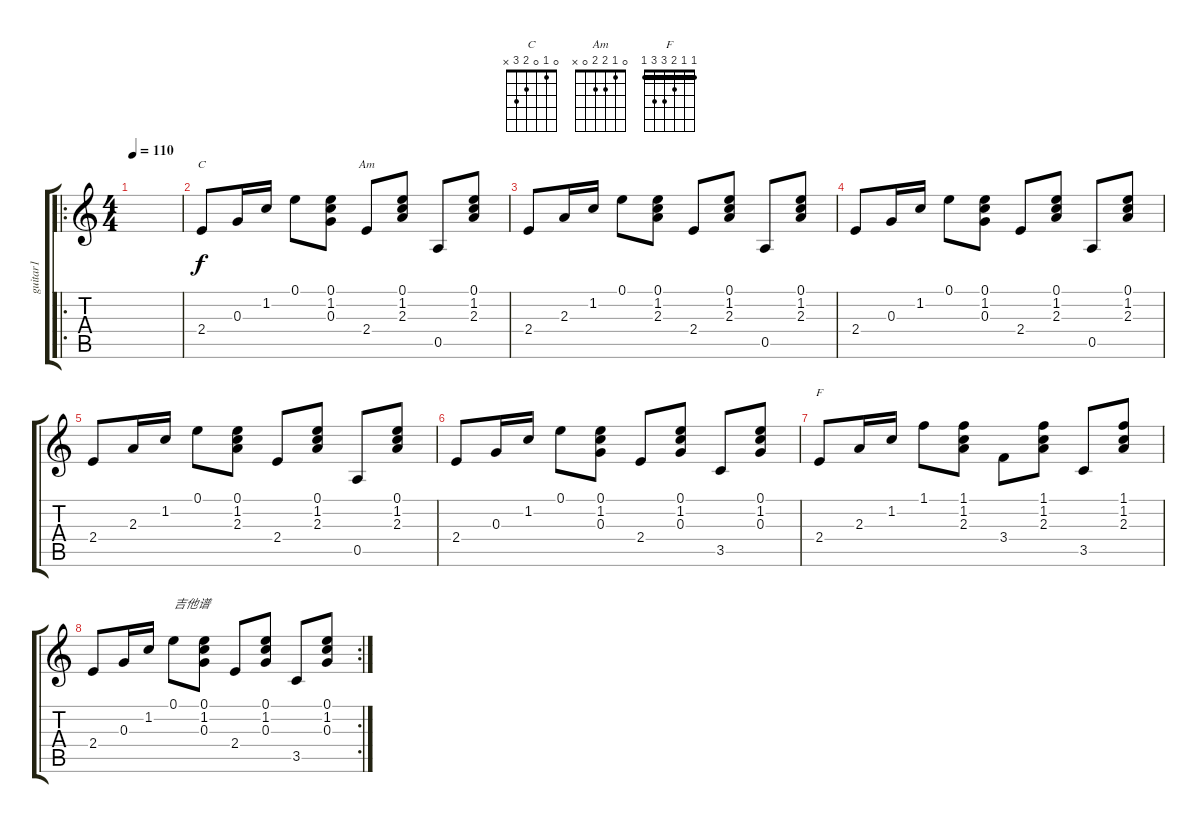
\track ("guitar1" "guitar1") {instrument acousticguitarsteel}
\staff {score tabs}
\tuning (E4 B3 G3 D3 A2 E2) {hide}
\chord ("C" 0 1 0 2 3 x)
\chord ("Am" 0 1 2 2 0 x)
\chord ("F" 1 1 2 3 3 1) {barre 1}
\ro
\ts (4 4)
\tempo 110
\clef g2
\ks c
|
2.4.8{ch "C"} 0.3.16 1.2.16 0.1.8 (0.1 1.2 0.3).8 2.4.8{ch "Am"} (0.1 1.2 2.3).8 0.5.8 (0.1 1.2 2.3).8 |
2.4.8 2.3.16 1.2.16 0.1.8 (0.1 1.2 2.3).8 2.4.8 (0.1 1.2 2.3).8 0.5.8 (0.1 1.2 2.3).8 |
2.4.8 0.3.16 1.2.16 0.1.8 (0.1 1.2 0.3).8 2.4.8 (0.1 1.2 2.3).8 0.5.8 (0.1 1.2 2.3).8 |
2.4.8 2.3.16 1.2.16 0.1.8 (0.1 1.2 2.3).8 2.4.8 (0.1 1.2 2.3).8 0.5.8 (0.1 1.2 2.3).8 |
2.4.8 0.3.16 1.2.16 0.1.8 (0.1 1.2 0.3).8 2.4.8 (0.1 1.2 0.3).8 3.5.8 (0.1 1.2 0.3).8 |
2.4.8{ch "F"} 2.3.16 1.2.16 1.1.8 (1.1 1.2 2.3).8 3.4.8 (1.1 1.2 2.3).8 3.5.8 (1.1 1.2 2.3).8 |
\rc 2
2.4.8 0.3.16 1.2.16 0.1.8{txt "吉他谱"} (0.1 1.2 0.3).8 2.4.8 (0.1 1.2 0.3).8 3.5.8 (0.1 1.2 0.3).8
